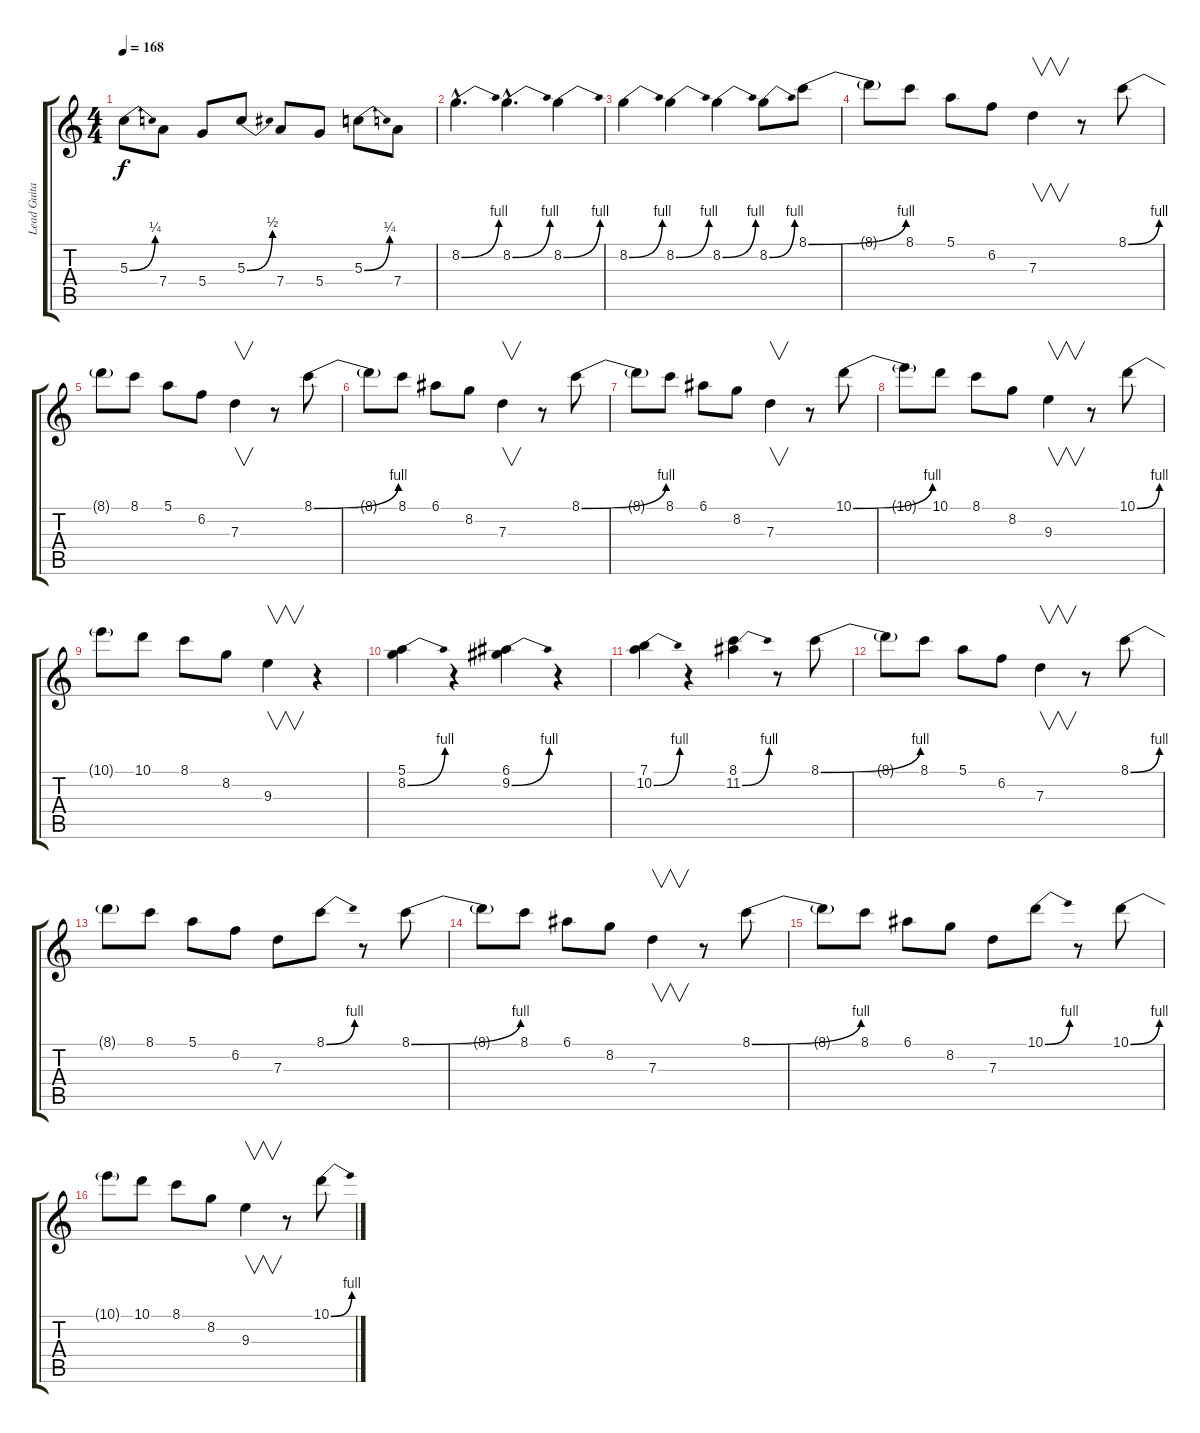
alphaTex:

\track ("Lead Guitar 1" "Lead Guita") {instrument distortionguitar}
\staff {score tabs}
\tuning (E4 B3 G3 D3 A2 E2) {hide}
\ts (4 4)
\tempo 168
\clef g2
\ks c
5.3{be (bend 0 0 60 1)}.8{dy f} 7.4.8 5.4.8 5.3{be (bend 0 0 60 2)}.8 7.4.8 5.4.8 5.3{be (bend 0 0 60 1)}.8 7.4.8 |
8.2{be (bend 0 0 60 4) hac}.4{d} 8.2{be (bend 0 0 60 4) hac}.4{d} 8.2{be (bend 0 0 60 4)}.4 |
8.2{be (bend 0 0 60 4)}.4 8.2{be (bend 0 0 60 4)}.4 8.2{be (bend 0 0 60 4)}.4 8.2{be (bend 0 0 60 4)}.8 8.1{be (bend 0 0 60 4)}.8 |
8.1{t}.8 8.1.8 5.1.8 6.2.8 7.3.4{v} r.8 8.1{be (bend 0 0 60 4)}.8 |
8.1{t}.8 8.1.8 5.1.8 6.2.8 7.3.4{v} r.8 8.1{be (bend 0 0 60 4)}.8 |
8.1{t}.8 8.1.8 6.1.8 8.2.8 7.3.4{v} r.8 8.1{be (bend 0 0 60 4)}.8 |
8.1{t}.8 8.1.8 6.1.8 8.2.8 7.3.4{v} r.8 10.1{be (bend 0 0 60 4)}.8 |
10.1{t}.8 10.1.8 8.1.8 8.2.8 9.3.4{v} r.8 10.1{be (bend 0 0 60 4)}.8 |
10.1{t}.8 10.1.8 8.1.8 8.2.8 9.3.4{v} r.4 |
(5.1 8.2{be (bend 0 0 60 4)}).4 r.4 (6.1 9.2{be (bend 0 0 60 4)}).4 r.4 |
(7.1 10.2{be (bend 0 0 60 4)}).4 r.4 (8.1 11.2{be (bend 0 0 60 4)}).4 r.8 8.1{be (bend 0 0 60 4)}.8 |
8.1{t}.8 8.1.8 5.1.8 6.2.8 7.3.4{v} r.8 8.1{be (bend 0 0 60 4)}.8 |
8.1{t}.8 8.1.8 5.1.8 6.2.8 7.3.8 8.1{be (bend 0 0 60 4)}.8 r.8 8.1{be (bend 0 0 60 4)}.8 |
8.1{t}.8 8.1.8 6.1.8 8.2.8 7.3.4{v} r.8 8.1{be (bend 0 0 60 4)}.8 |
8.1{t}.8 8.1.8 6.1.8 8.2.8 7.3.8 10.1{be (bend 0 0 60 4)}.8 r.8 10.1{be (bend 0 0 60 4)}.8 |
10.1{t}.8 10.1.8 8.1.8 8.2.8 9.3.4{v} r.8 10.1{be (bend 0 0 60 4)}.8
